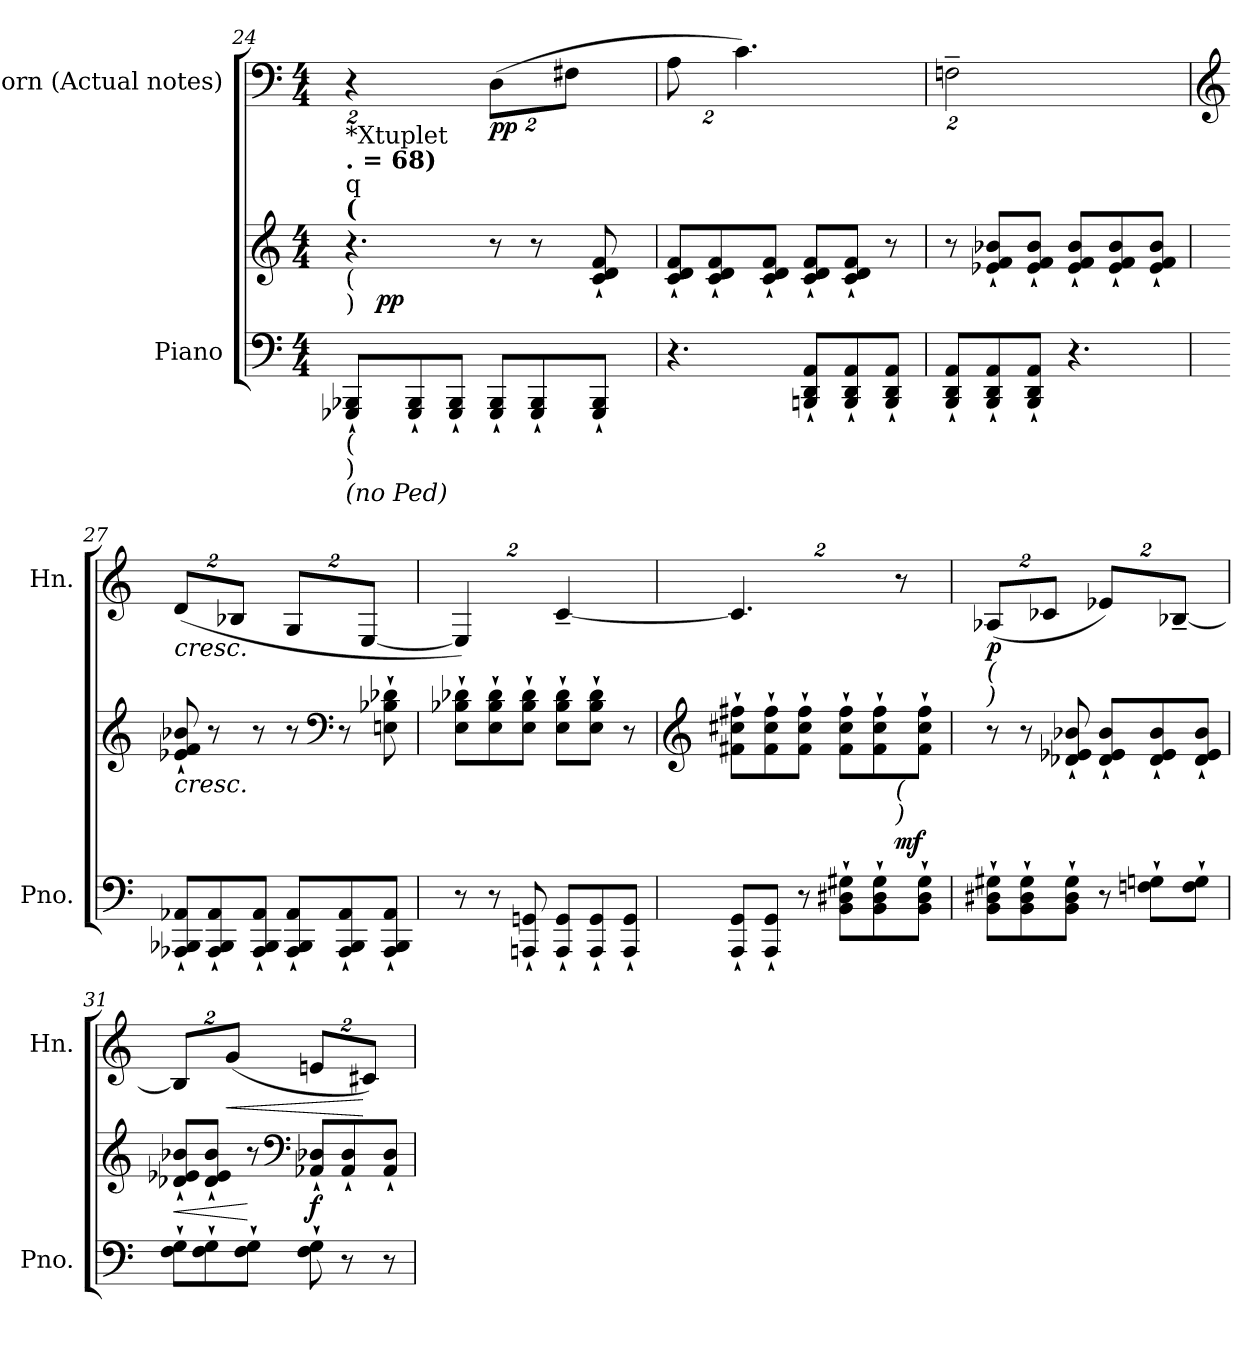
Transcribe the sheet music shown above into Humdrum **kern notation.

**kern	**kern	**dynam	**kern	**dynam
*part2	*part2	*part2	*part1	*part1
*staff3	*staff2	*staff2/3	*staff1	*staff1
*I"Piano	*	*	*I"Horn (Actual notes)	*
*I'Pno.	*	*	*I'Hn.	*
!!LO:PB:g=z
*clefF4	*clefG2	*	*clefF4	*
*k[]	*k[]	*	*k[]	*
*C:	*C:	*	*C:	*
*M4/4	*M4/4	*	*M4/4	*
*MM68	*MM68	*	*MM68	*
*	*	*	*Xbrackettup	*
=24	=24	=24	=24	=24
*	*^	*	*	*
!	!	!	!	!LO:TX:b:t=*Xtuplet	!
!	!LO:TX:b:t=(	!	!	!	!
!	!LO:TX:b:t=)	!	!	!	!
!	!LO:TX:a:B:t=(	!	!	!	!
!	!LO:TX:t=q	!	!	!	!
!	!LO:TX:B:t=. = 68)	!	!	!	!
!LO:TX:b:t=(	!	!	!	!	!
!LO:TX:b:t=)	!	!	!	!	!
!LO:TX:b:i:t=(no Ped)	!	!	!	!	!
8GGG-Xi/` 8BBB-Xi`L	4.r	32ryy	.	8%3r	.
.	.	128ryy	.	.	.
.	.	256ryy	.	.	.
.	.	1024ryy	.	.	.
.	.	2ryy	pp	.	.
8GGG-i/` 8BBB-i`	.	.	.	.	.
8GGG-i/` 8BBB-i`J	.	.	.	.	.
8GGG-i/` 8BBB-i`L	8r	.	.	(16%3Di\L	pp
8GGG-i/` 8BBB-i`	8r	.	.	.	.
.	.	8ryy	.	.	.
.	.	.	.	16%3F#Xi\J	.
8GGG-i/` 8BBB-i`J	8ci/` 8di` 8fi`	.	.	.	.
.	.	16ryy	.	.	.
.	.	64ryy	.	.	.
.	.	512.ryy	.	.	.
*	*v	*v	*	*	*
=25	=25	=25	=25	=25
4.r	8ci/` 8di` 8fi`L	.	16%3Ai\	.
.	8ci/` 8di` 8fi`	.	.	.
.	.	.	8%3.ci\)	.
.	8ci/` 8di` 8fi`J	.	.	.
8BBBni/` 8DDi` 8AAi`L	8ci/` 8di` 8fi`L	.	.	.
8BBBi/` 8DDi` 8AAi`	8ci/` 8di` 8fi`J	.	.	.
8BBBi/` 8DDi` 8AAi`J	8r	.	.	.
=26	=26	=26	=26	=26
8BBBi/` 8DDi` 8AAi`L	8r	.	4%3Fn~i\	.
8BBBi/` 8DDi` 8AAi`	8e-Xi/` 8fi` 8b-Xi`L	.	.	.
8BBBi/` 8DDi` 8AAi`J	8e-i/` 8fi` 8b-i`J	.	.	.
4.r	8e-i/` 8fi` 8b-i`L	.	.	.
.	8e-i/` 8fi` 8b-i`	.	.	.
.	8e-i/` 8fi` 8b-i`J	.	.	.
=27	=27	=27	=27	=27
*	*	*	*clefG2	*
!	!	!	!LO:TX:b:i:t=cresc.	!
!	!LO:TX:b:i:t=cresc.	!	!	!
8AAA-Xi/` 8BBB-Xi` 8AA-Xi`L	8e-Xi/` 8fi` 8b-Xi`	.	(16%3di/L	.
8AAA-i/` 8BBB-i` 8AA-i`	8r	.	.	.
.	.	.	16%3B-Xi/J	.
8AAA-i/` 8BBB-i` 8AA-i`J	8r	.	.	.
8AAA-i/` 8BBB-i` 8AA-i`L	8r	.	16%3Gi/L	.
*	*clefF4	*	*	*
8AAA-i/` 8BBB-i` 8AA-i`	8r	.	.	.
.	.	.	[<16%3Ei/J	.
8AAA-i/` 8BBB-i` 8AA-i`J	8Eni\` 8B-Xi` 8d-Xi`	.	.	.
!!LO:LB:g=z
=28	=28	=28	=28	=28
8r	8Ei\` 8B-Xi` 8d-Xi`L	.	8%3Ei/])	.
8r	8Ei\` 8B-i` 8d-i`	.	.	.
8AAAni/` 8GGni`	8Ei\` 8B-i` 8d-i`J	.	.	.
8AAAi/` 8GGi`L	8Ei\` 8B-i` 8d-i`L	.	[<8%3c~i/	.
8AAAi/` 8GGi`	8Ei\` 8B-i` 8d-i`J	.	.	.
8AAAi/` 8GGi`J	8r	.	.	.
=29	=29	=29	=29	=29
*	*clefG2	*	*	*
*	*^	*	*	*
8AAAi/` 8GGi`L	8f#Xi\` 8cc#Xi` 8ff#Xi`L	2ryy	.	8%3.ci/]	.
8AAAi/` 8GGi`J	8f#i\` 8cc#i` 8ff#i`	.	.	.	.
8r	8f#i\` 8cc#i` 8ff#i`J	.	.	.	.
8BBi\` 8D#Xi` 8G#Xi`L	8f#i\` 8cc#i` 8ff#i`L	.	.	.	.
8BBi\` 8D#i` 8G#i`	8f#i\` 8cc#i` 8ff#i`	16ryy	.	.	.
!	!	!LO:TX:b:i:t=(	!	!	!
!	!	!LO:TX:b:i:t=)	!	!	!
.	.	8.ryy	mf	16%3r	.
8BBi\` 8D#i` 8G#i`J	8f#i\` 8cc#i` 8ff#i`J	.	.	.	.
=30	=30	=30	=30	=30	=30
!	!	!	!	!LO:TX:b:i:t=(	!
!	!	!	!	!LO:TX:b:i:t=)	!
*	*v	*v	*	*	*
8BBi\` 8D#Xi` 8G#Xi`L	8r	.	(16%3A-Xi/L	p
8BBi\` 8D#i` 8G#i`	8r	.	.	.
.	.	.	16%3c-Xi/J	.
8BBi\` 8D#i` 8G#i`J	8d-Xi/` 8e-Xi` 8b-Xi`	.	.	.
8r	8d-i/` 8e-i` 8b-i`L	.	16%3e-Xi/L)	.
8Fni\` 8Gni`L	8d-i/` 8e-i` 8b-i`	.	.	.
.	.	.	[<16%3B-X~i/J	.
8Fi\` 8Gi`J	8d-i/` 8e-i` 8b-i`J	.	.	.
=31	=31	=31	=31	=31
!	!	!LO:HP:b	!	!
8Fi\` 8Gi`L	8d-Xi/` 8e-Xi` 8b-Xi`L	<	16%3B-i/L]	.
8Fi\` 8Gi`	8d-i/` 8e-i` 8b-i`J	.	.	.
!	!	!	!	!LO:HP:b
.	.	.	(16%3gi/J	<
8Fi\` 8Gi`J	8r	[	.	.
*	*clefF4	*	*	*
8Fi\` 8Gi`	8AA-Xi/` 8D-Xi`L	f	16%3eni/L	.
8r	8AA-i/` 8D-i`	.	.	.
.	.	.	16%3c#Xi/J)	[
8r	8AA-i/` 8D-i`J	.	.	.
=	=	=	=	=
*-	*-	*-	*-	*-
